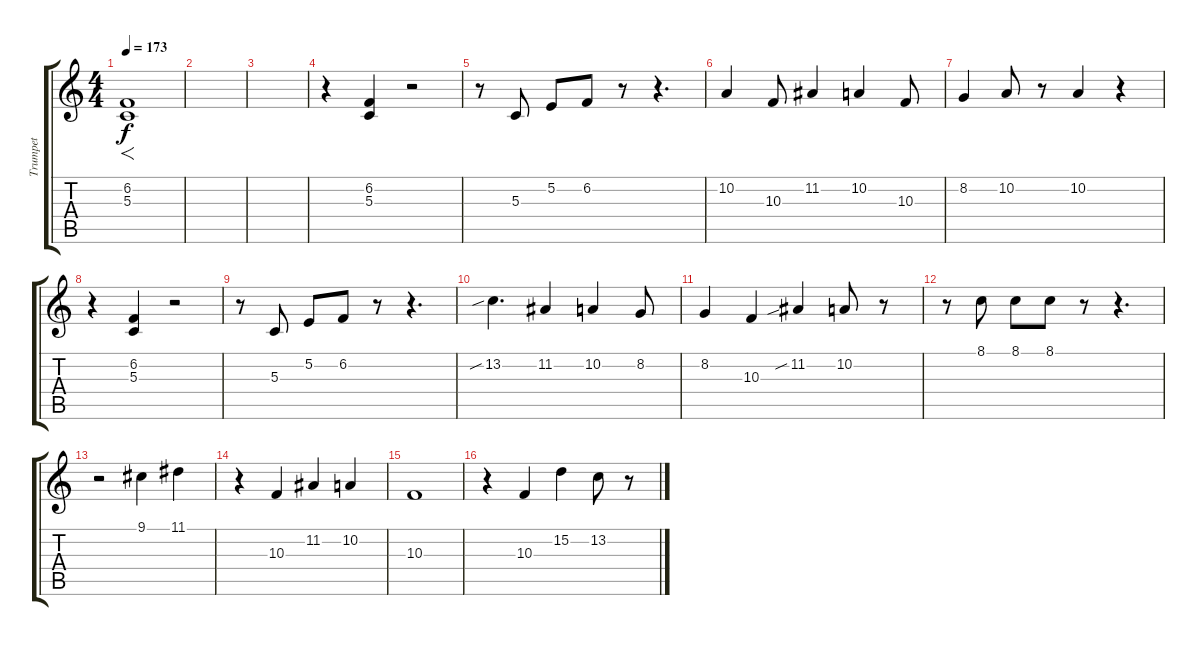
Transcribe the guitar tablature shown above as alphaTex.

\track ("Trumpet" "Trumpet") {instrument trumpet}
\staff {score tabs}
\tuning (E4 B3 G3 D3 A2 E2) {hide}
\ts (4 4)
\tempo 173
\clef g2
\ks c
(6.2 5.3).1{f dy f} |
|
|
r.4 (6.2 5.3).4 r.2 |
r.8 5.3.8 5.2.8 6.2.8 r.8 r.4{d} |
10.2.4 10.3.8 11.2.4 10.2.4 10.3.8 |
8.2.4 10.2.8 r.8 10.2.4 r.4 |
r.4 (6.2 5.3).4 r.2 |
r.8 5.3.8 5.2.8 6.2.8 r.8 r.4{d} |
13.2{sib}.4{d} 11.2.4 10.2.4 8.2.8 |
8.2.4 10.3.4 11.2{sib}.4 10.2.8 r.8 |
r.8 8.1.8 8.1.8 8.1.8 r.8 r.4{d} |
r.2 9.1.4 11.1.4 |
r.4 10.3.4 11.2.4 10.2.4 |
10.3.1 |
r.4 10.3.4 15.2.4 13.2.8 r.8
